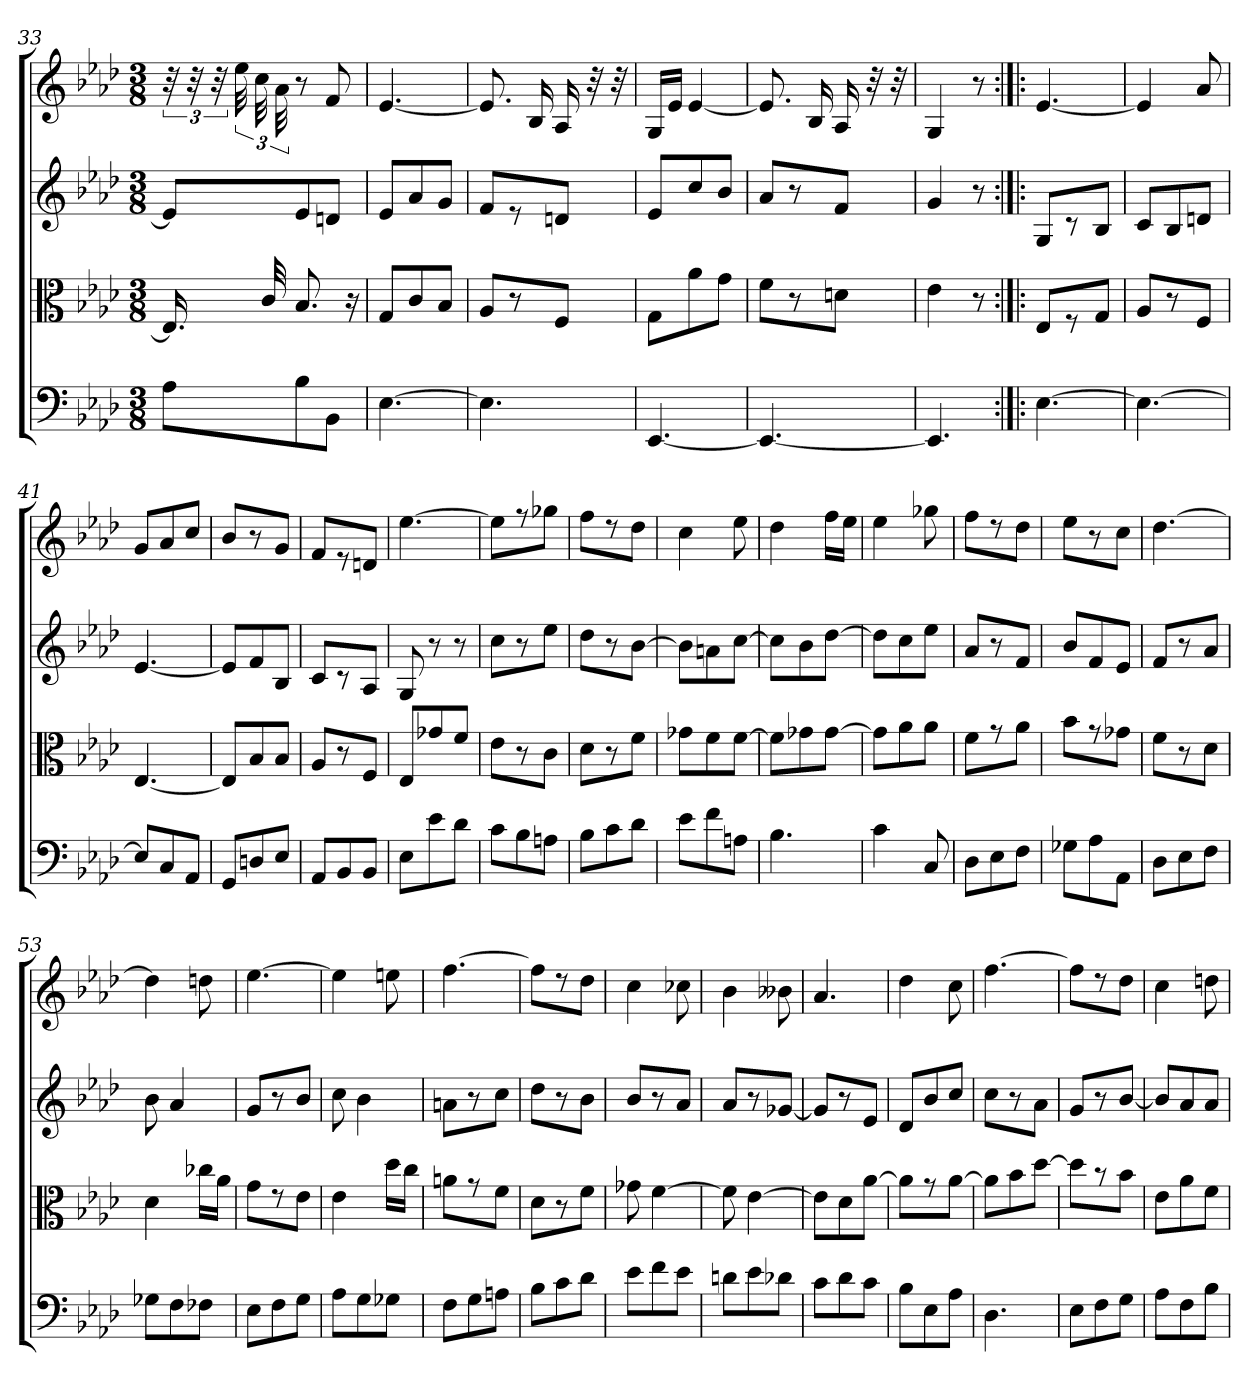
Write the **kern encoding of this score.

**kern	**kern	**kern	**kern
*part4	*part3	*part2	*part1
*staff4	*staff3	*staff2	*staff1
*clefF4	*clefC3	*clefG2	*clefG2
*k[b-e-a-d-]	*k[b-e-a-d-]	*k[b-e-a-d-]	*k[b-e-a-d-]
*A-:	*A-:	*A-:	*A-:
*M3/8	*M3/8	*M3/8	*M3/8
=33	=33	=33	=33
8A-\L	16.E-/]	8e-/L]	48r
.	.	.	48r
.	.	.	48r
.	.	.	48ee-\
.	.	.	48cc\
.	32c/	.	.
.	.	.	48a-\
8B-\	8.B-/	8e-/	8r
8BB-\J	.	8dn/J	8f/
.	16r	.	.
=34	=34	=34	=34
[4.E-\	8G/L	8e-/L	[4.e-/
.	8c/	8a-/	.
.	8B-/J	8g/J	.
=35	=35	=35	=35
4.E-\]	8A-/L	8f/L	8.e-/]
.	8r	8r	.
.	.	.	16B-/
.	8F/J	8dn/J	16A-/
.	.	.	32r
.	.	.	32r
=36	=36	=36	=36
[4.EE-/	8G\L	8e-/L	16G/LL
.	.	.	16e-/JJ
.	8a-\	8cc/	[4e-/
.	8g\J	8b-/J	.
=37	=37	=37	=37
4.EE-/_	8f\L	8a-/L	8.e-/]
.	8r	8r	.
.	.	.	16B-/
.	8dn\J	8f/J	16A-/
.	.	.	32r
.	.	.	32r
=38	=38	=38	=38
4.EE-/]	4e-\	4g/	4G/
.	8r	8r	8r
=39:|!|:	=39:|!|:	=39:|!|:	=39:|!|:
[4.E-\	8E-/L	8G/L	[4.e-/
.	8r	8r	.
.	8G/J	8B-/J	.
=40	=40	=40	=40
4.E-\_	8A-/L	8c/L	4e-/]
.	8r	8B-/	.
.	8F/J	8dn/J	8a-/
=41	=41	=41	=41
8E-/L]	[4.E-/	[4.e-/	8g/L
8C/	.	.	8a-/
8AA-/J	.	.	8cc/J
=42	=42	=42	=42
8GG/L	8E-/L]	8e-/L]	8b-/L
8Dn/	8B-/	8f/	8r
8E-/J	8B-/J	8B-/J	8g/J
=43	=43	=43	=43
8AA-/L	8A-/L	8c/L	8f/L
8BB-/	8r	8r	8r
8BB-/J	8F/J	8A-/J	8dn/J
=44	=44	=44	=44
8E-L	8E-/L	8G/	[4.ee-\
8e-\	8g-X/	8r	.
8d-\J	8f/J	8r	.
=45	=45	=45	=45
8c\L	8e-\L	8cc\L	8ee-\L]
8B-\	8r	8r	8r
8An\J	8c\J	8ee-\J	8gg-X\J
=46	=46	=46	=46
8B-\L	8d-\L	8dd-\L	8ff\L
8c\	8r	8r	8r
8d-\J	8f\J	[8b-\J	8dd-\J
=47	=47	=47	=47
8e-\L	8g-X\L	8b-\L]	4cc\
8f\	8f\	8an\	.
8An\J	[8f\J	[8cc\J	8ee-\
=48	=48	=48	=48
4.B-\	8f\L]	8cc\L]	4dd-\
.	8g-X\	8b-\	.
.	[8g-\J	[8dd-\J	16ff\LL
.	.	.	16ee-\JJ
=49	=49	=49	=49
4c\	8g-\L]	8dd-\L]	4ee-\
.	8a-\	8cc\	.
8C/	8a-\J	8ee-\J	8gg-X\
=50	=50	=50	=50
8D-\L	8f\L	8a-/L	8ff\L
8E-\	8r	8r	8r
8F\J	8a-\J	8f/J	8dd-\J
=51	=51	=51	=51
8G-X\L	8b-\L	8b-/L	8ee-\L
8A-\	8r	8f/	8r
8AA-\J	8g-X\J	8e-/J	8cc\J
=52	=52	=52	=52
8D-\L	8f\L	8f/L	[4.dd-\
8E-\	8r	8r	.
8F\J	8d-\J	8a-/J	.
=53	=53	=53	=53
8G-X\L	4d-\	8b-\	4dd-\]
8F\	.	4a-/	.
8F-X\J	16cc-X\LL	.	8ddn\
.	16a-\JJ	.	.
=54	=54	=54	=54
8E-\L	8g\L	8g/L	[4.ee-\
8F\	8r	8r	.
8G\J	8e-\J	8b-/J	.
=55	=55	=55	=55
8A-\L	4e-\	8cc\	4ee-\]
8G\	.	4b-\	.
8G-X\J	16dd-\LL	.	8een\
.	16cc\JJ	.	.
=56	=56	=56	=56
8F\L	8an\L	8an\L	[4.ff\
8G\	8r	8r	.
8An\J	8f\J	8cc\J	.
=57	=57	=57	=57
8B-\L	8d-\L	8dd-\L	8ff\L]
8c\	8r	8r	8r
8d-\J	8f\J	8b-\J	8dd-\J
=58	=58	=58	=58
8e-\L	8g-X\	8b-/L	4cc\
8f\	[4f\	8r	.
8e-\J	.	8a-/J	8cc-X\
=59	=59	=59	=59
8dn\L	8f\]	8a-/L	4b-\
8e-\	[4e-\	8r	.
8d-X\J	.	[8g-X/J	8b--X\
=60	=60	=60	=60
8c\L	8e-\L]	8g-/L]	4.a-/
8d-\	8d-\	8r	.
8c\J	[8a-\J	8e-/J	.
=61	=61	=61	=61
8B-\L	8a-\L]	8d-/L	4dd-\
8E-\	8r	8b-/	.
8A-\J	[8a-\J	8cc/J	8cc\
=62	=62	=62	=62
4.D-\	8a-\L]	8cc\L	[4.ff\
.	8b-\	8r	.
.	[8dd-\J	8a-\J	.
=63	=63	=63	=63
8E-\L	8dd-\L]	8g/L	8ff\L]
8F\	8r	8r	8r
8G\J	8b-\J	[8b-/J	8dd-\J
=64	=64	=64	=64
8A-\L	8e-\L	8b-/L]	4cc\
8F\	8a-\	8a-/	.
8B-\J	8f\J	8a-/J	8ddn\
=	=	=	=
*-	*-	*-	*-
